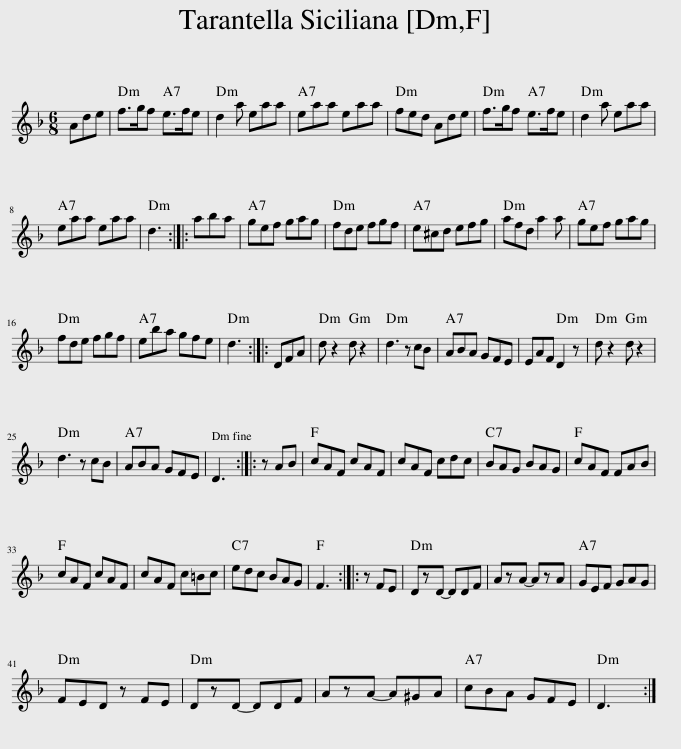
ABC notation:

X:1
L:1/8
M:6/8
I:linebreak $
K:Dmin
V:1 treble
V:1
 Ade | f>gf e>fe | d2 a eaa | eaa eaa | fed Ade | %5
 f>gf e>fe | d2 a eaa |$ eaa eaa | d3 :: aba | %10
 gef gag | fde fgf | e^cd efg | afd a2 a | gef gag |$ %15
 fde fgf | eba gfe | d3 :: DFA | d z2 d z2 | %20
 d3 z cB | ABA GFE | EAF D2 z | d z2 d z2 |$ d3 z cB | %25
 ABA GFE | D3 :: z AB | cAF cAF | cAF cdc | %30
 BAG BAG | cAF FAB |$ cAF cAF | cAF c=Bc | edc BAG | %35
 F3 :: z FE | DzD- DDF | AzA- AzA | GEF GAG |$ %40
 FED z FE | DzD- DDF | AzA- A^GA | cBA GFE | D3 :| %45
